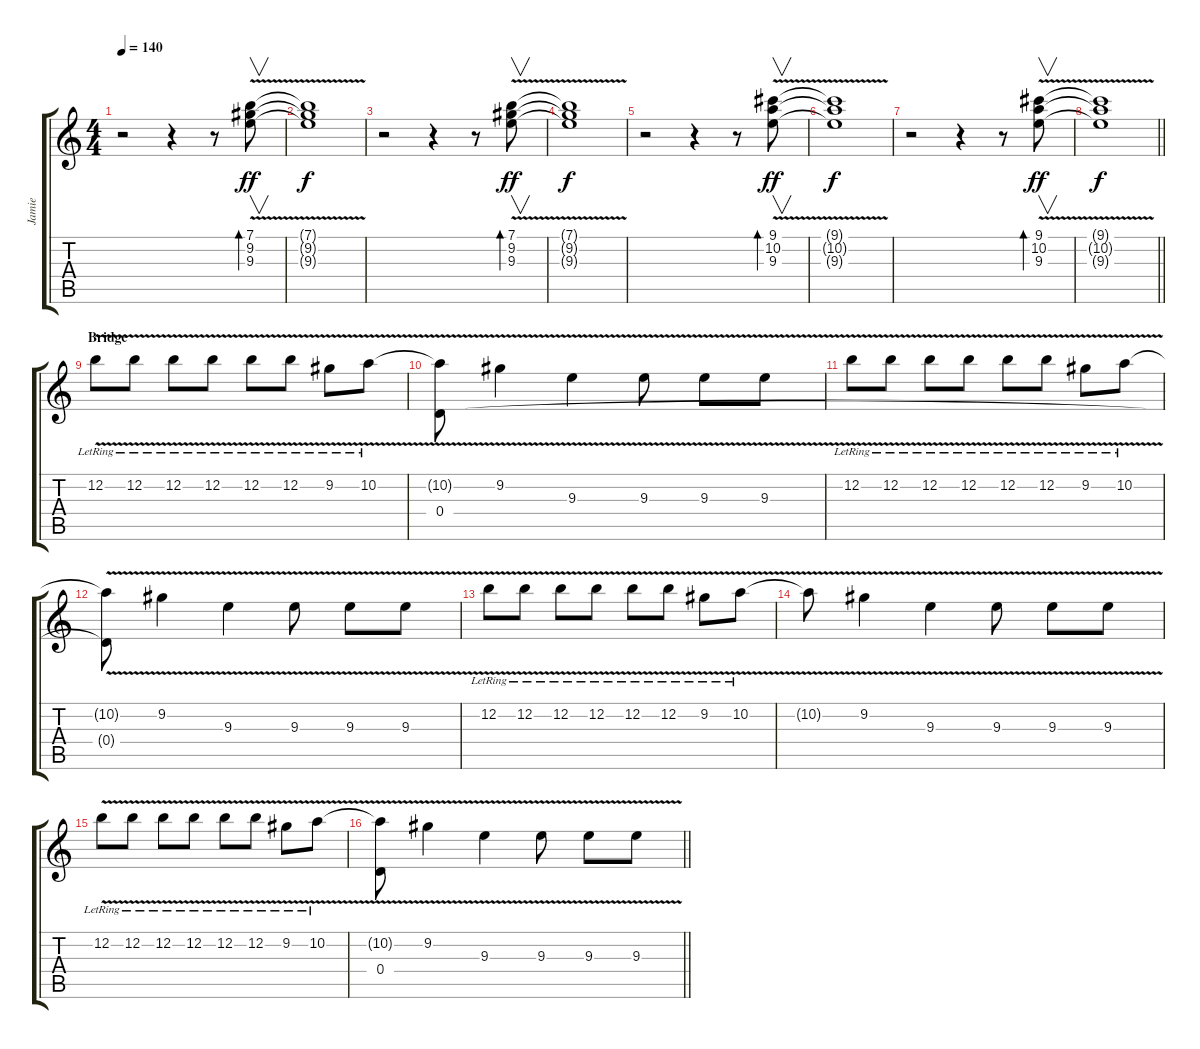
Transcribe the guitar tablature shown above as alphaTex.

\track ("Jamie" "Jamie") {instrument electricguitarjazz}
\staff {score tabs}
\tuning (E4 B3 G3 D3 A2 E2) {hide}
\ts (4 4)
\tempo 140
\clef g2
\ks c
r.2{dy mp} r.4 r.8 (7.1{v} 9.2{v} 9.3{v}).8{v bd 480 dy ff} |
(7.1{t} 9.2{t} 9.3{t}).1{dy f} |
r.2 r.4 r.8 (7.1{v} 9.2{v} 9.3{v}).8{v bd 480 dy ff} |
(7.1{t} 9.2{t} 9.3{t}).1{dy f} |
r.2 r.4 r.8 (9.1{v} 10.2{v} 9.3{v}).8{v bd 480 dy ff} |
(9.1{t} 10.2{t} 9.3{t}).1{dy f} |
r.2 r.4 r.8 (9.1{v} 10.2{v} 9.3{v}).8{v bd 480 dy ff} |
\barLineRight lightlight
(9.1{t} 10.2{t} 9.3{t}).1{dy f} |
\section ("" "Bridge")
12.2{v lr}.8{volume 16 instrument overdrivenguitar} 12.2{v lr}.8 12.2{v lr}.8 12.2{v lr}.8 12.2{v lr}.8 12.2{v lr}.8 9.2{v lr}.8 10.2{v lr}.8 |
(10.2{t} 0.4).8 9.2{v}.4 9.3{v}.4 9.3{v}.8 9.3{v}.8 9.3{v}.8 |
12.2{v lr}.8 12.2{v lr}.8 12.2{v lr}.8 12.2{v lr}.8 12.2{v lr}.8 12.2{v lr}.8 9.2{v lr}.8 10.2{v lr}.8 |
(10.2{t} 0.4{t}).8 9.2{v}.4 9.3{v}.4 9.3{v}.8 9.3{v}.8 9.3{v}.8 |
12.2{v lr}.8 12.2{v lr}.8 12.2{v lr}.8 12.2{v lr}.8 12.2{v lr}.8 12.2{v lr}.8 9.2{v lr}.8 10.2{v lr}.8 |
10.2{t}.8 9.2{v}.4 9.3{v}.4 9.3{v}.8 9.3{v}.8 9.3{v}.8 |
12.2{v lr}.8 12.2{v lr}.8 12.2{v lr}.8 12.2{v lr}.8 12.2{v lr}.8 12.2{v lr}.8 9.2{v lr}.8 10.2{v lr}.8 |
\barLineRight lightlight
(10.2{t} 0.4).8 9.2{v}.4 9.3{v}.4 9.3{v}.8 9.3{v}.8 9.3{v}.8
